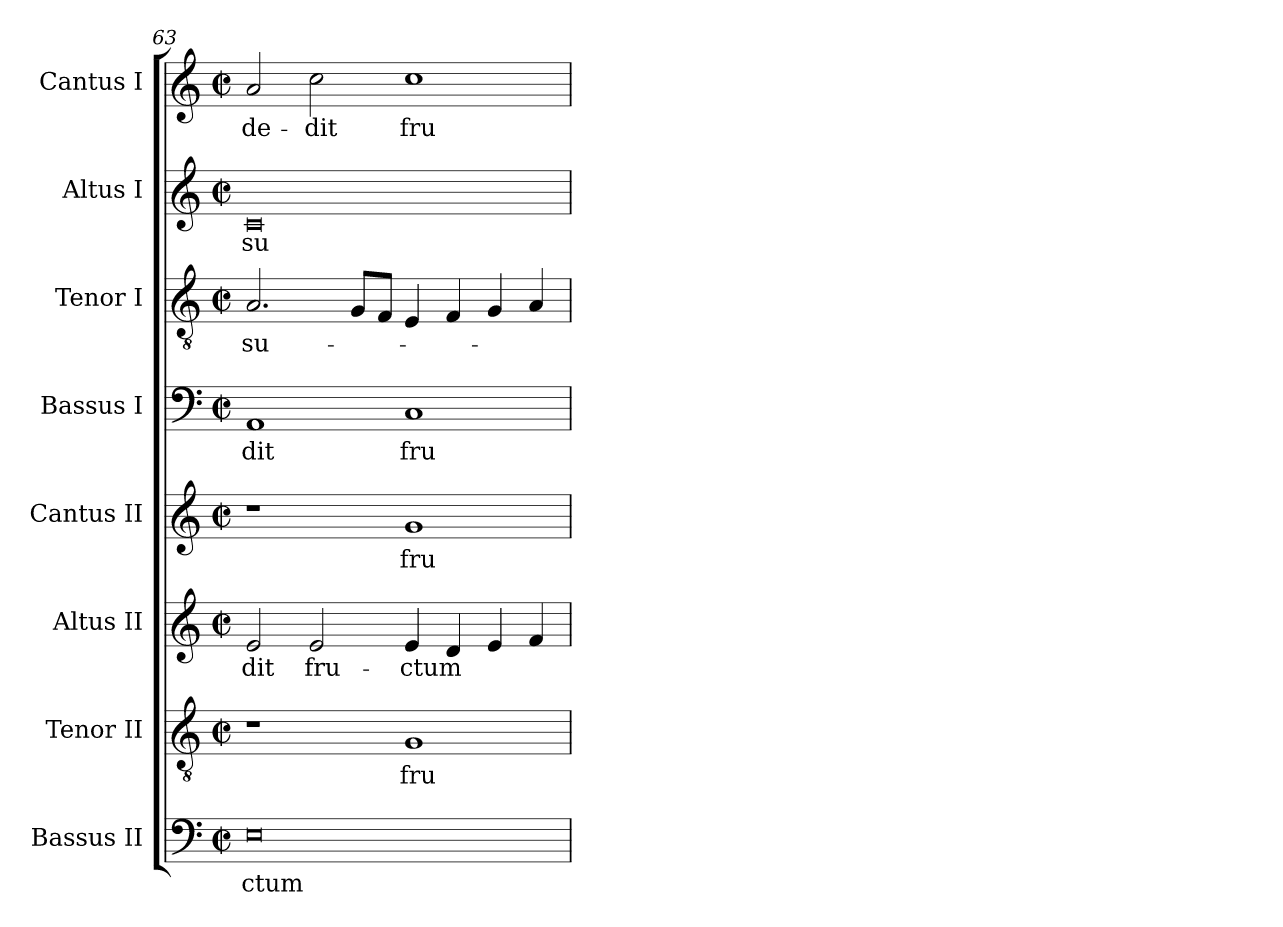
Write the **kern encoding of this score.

**kern	**text	**kern	**text	**kern	**text	**kern	**text	**kern	**text	**kern	**text	**kern	**text	**kern	**text
*part8	*part8	*part7	*part7	*part6	*part6	*part5	*part5	*part4	*part4	*part3	*part3	*part2	*part2	*part1	*part1
*staff8	*staff8	*staff7	*staff7	*staff6	*staff6	*staff5	*staff5	*staff4	*staff4	*staff3	*staff3	*staff2	*staff2	*staff1	*staff1
*I"Bassus II	*	*I"Tenor II	*	*I"Altus II	*	*I"Cantus II	*	*I"Bassus I	*	*I"Tenor I	*	*I"Altus I	*	*I"Cantus I	*
*clefF4	*	*clefGv2	*	*clefG2	*	*clefG2	*	*clefF4	*	*clefGv2	*	*clefG2	*	*clefG2	*
*M2/2	*	*M2/2	*	*M2/2	*	*M2/2	*	*M2/2	*	*M2/2	*	*M2/2	*	*M2/2	*
*met(c|)	*	*met(c|)	*	*met(c|)	*	*met(c|)	*	*met(c|)	*	*met(c|)	*	*met(c|)	*	*met(c|)	*
=63	=63	=63	=63	=63	=63	=63	=63	=63	=63	=63	=63	=63	=63	=63	=63
!	!LO:LY:b:cj	!	!	!	!LO:LY:b:cj	!	!	!	!LO:LY:b:cj	!	!LO:LY:b:cj	!	!LO:LY:b:cj	!	!LO:LY:b:cj
0E	ctum	1r	.	2e/	-dit	1r	.	1AA	-dit	2.A/	su-	0c	su	2a/	de-
!	!	!	!	!	!LO:LY:b:cj	!	!	!	!	!	!	!	!	!	!LO:LY:b:cj
.	.	.	.	2e/	fru-	.	.	.	.	.	.	.	.	2cc\	-dit
.	.	.	.	.	.	.	.	.	.	8G/L	.	.	.	.	.
.	.	.	.	.	.	.	.	.	.	8F/J	.	.	.	.	.
!	!	!	!LO:LY:b:cj	!	!LO:LY:b	!	!LO:LY:b:cj	!	!LO:LY:b:cj	!	!	!	!	!	!LO:LY:b:cj
.	.	1G	fru	4e/	-ctum	1g	fru	1C	fru-	4E/	.	.	.	1cc	fru-
.	.	.	.	4d/	.	.	.	.	.	4F/	.	.	.	.	.
.	.	.	.	4e/	.	.	.	.	.	4G/	.	.	.	.	.
.	.	.	.	4f/	.	.	.	.	.	4A/	.	.	.	.	.
=	=	=	=	=	=	=	=	=	=	=	=	=	=	=	=
*-	*-	*-	*-	*-	*-	*-	*-	*-	*-	*-	*-	*-	*-	*-	*-
